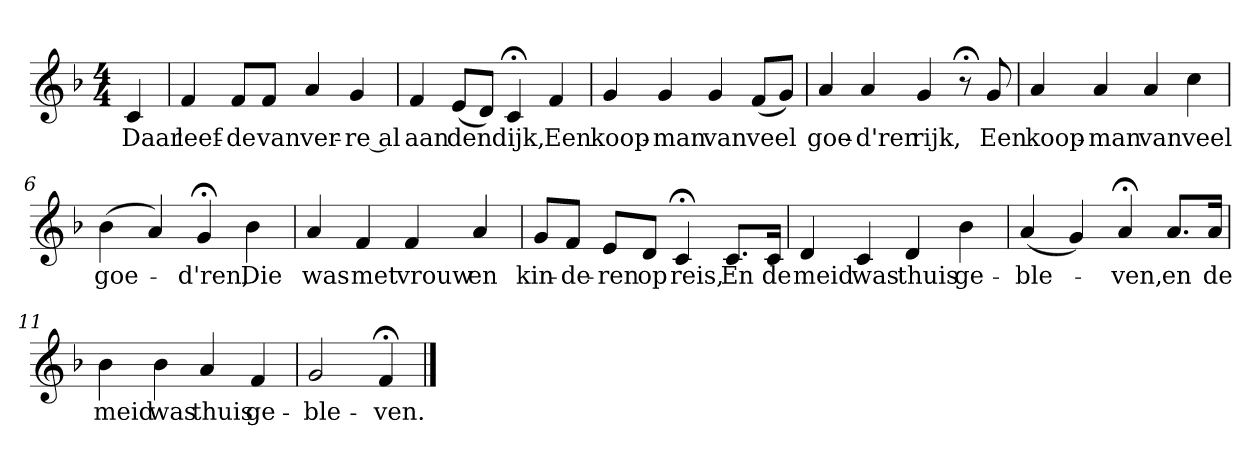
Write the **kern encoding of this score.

**kern	**text
*part1	*part1
*staff1	*staff1
*k[b-]	*
*F:	*
*M4/4	*
*MM120	*
=	=
4c	Daar
=1	=1
4f	leef-
8fL	-de
8fJ	van
4a	ver-
4g	-re al
=2	=2
4f	aan
(8eL	den
8dJ)	.
4c;<	dijk,
4f	Een
=3	=3
4g	koop-
4g	-man
4g	van
(8fL	veel
8gJ)	.
=4	=4
4a	goe-
4a	-d'ren
4g	rijk,
8r;<	.
8g	Een
=5	=5
4a	koop-
4a	-man
4a	van
4cc	veel
=6	=6
(4b-	goe-
4a)	.
4g;<	-d'ren,
4b-	Die
=7	=7
4a	was
4f	met
4f	vrouw
4a	en
=8	=8
8gL	kin-
8fJ	-de-
8eL	-ren
8dJ	op
4c;<	reis,
8.cL	En
16cJk	de
=9	=9
4d	meid
4c	was
4d	thuis
4b-	ge-
=10	=10
(4a	-ble-
4g)	.
4a;<	-ven,
8.aL	en
16aJk	de
=11	=11
4b-	meid
4b-	was
4a	thuis
4f	ge-
=12	=12
2g	-ble-
4f;<	-ven.
==	==
*-	*-
